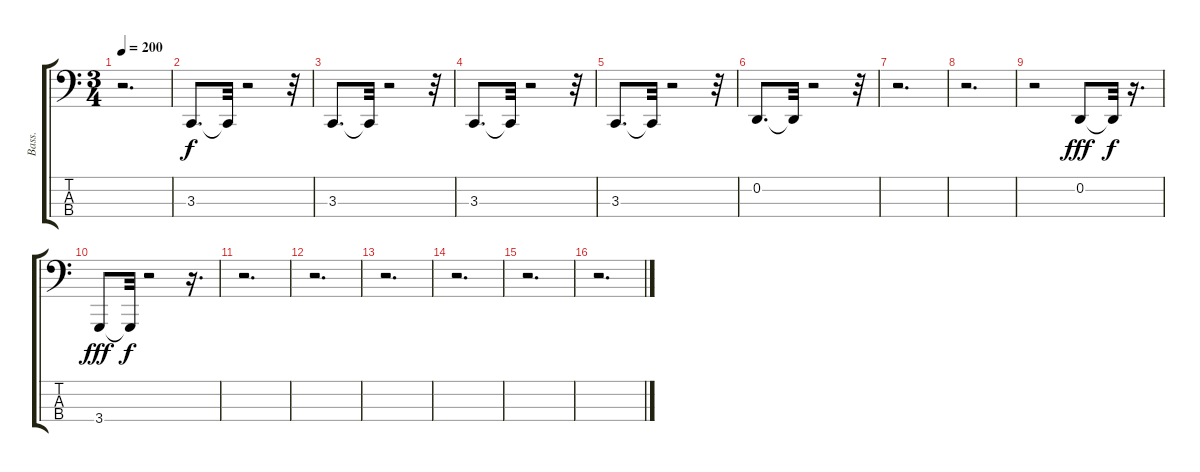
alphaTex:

\track ("Bass." "Bass.") {instrument pizzicatostrings}
\staff {score tabs}
\tuning (G2 D2 A1 E1) {hide}
\ts (3 4)
\tempo 200
\clef f4
\ks c
r.2{d dy f} |
3.3.8{d} 3.3{t}.32 r.2 r.32 |
3.3.8{d} 3.3{t}.32 r.2 r.32 |
3.3.8{d} 3.3{t}.32 r.2 r.32 |
3.3.8{d} 3.3{t}.32 r.2 r.32 |
0.2.8{d} 0.2{t}.32 r.2 r.32 |
r.2{d} |
r.2{d} |
r.2 0.2.8{dy fff instrument stringensemble1} 0.2{t}.32{dy f} r.16{d} |
3.4.8{dy fff} 3.4{t}.32{dy f} r.2 r.16{d} |
r.2{d} |
r.2{d} |
r.2{d} |
r.2{d} |
r.2{d} |
r.2{d}
